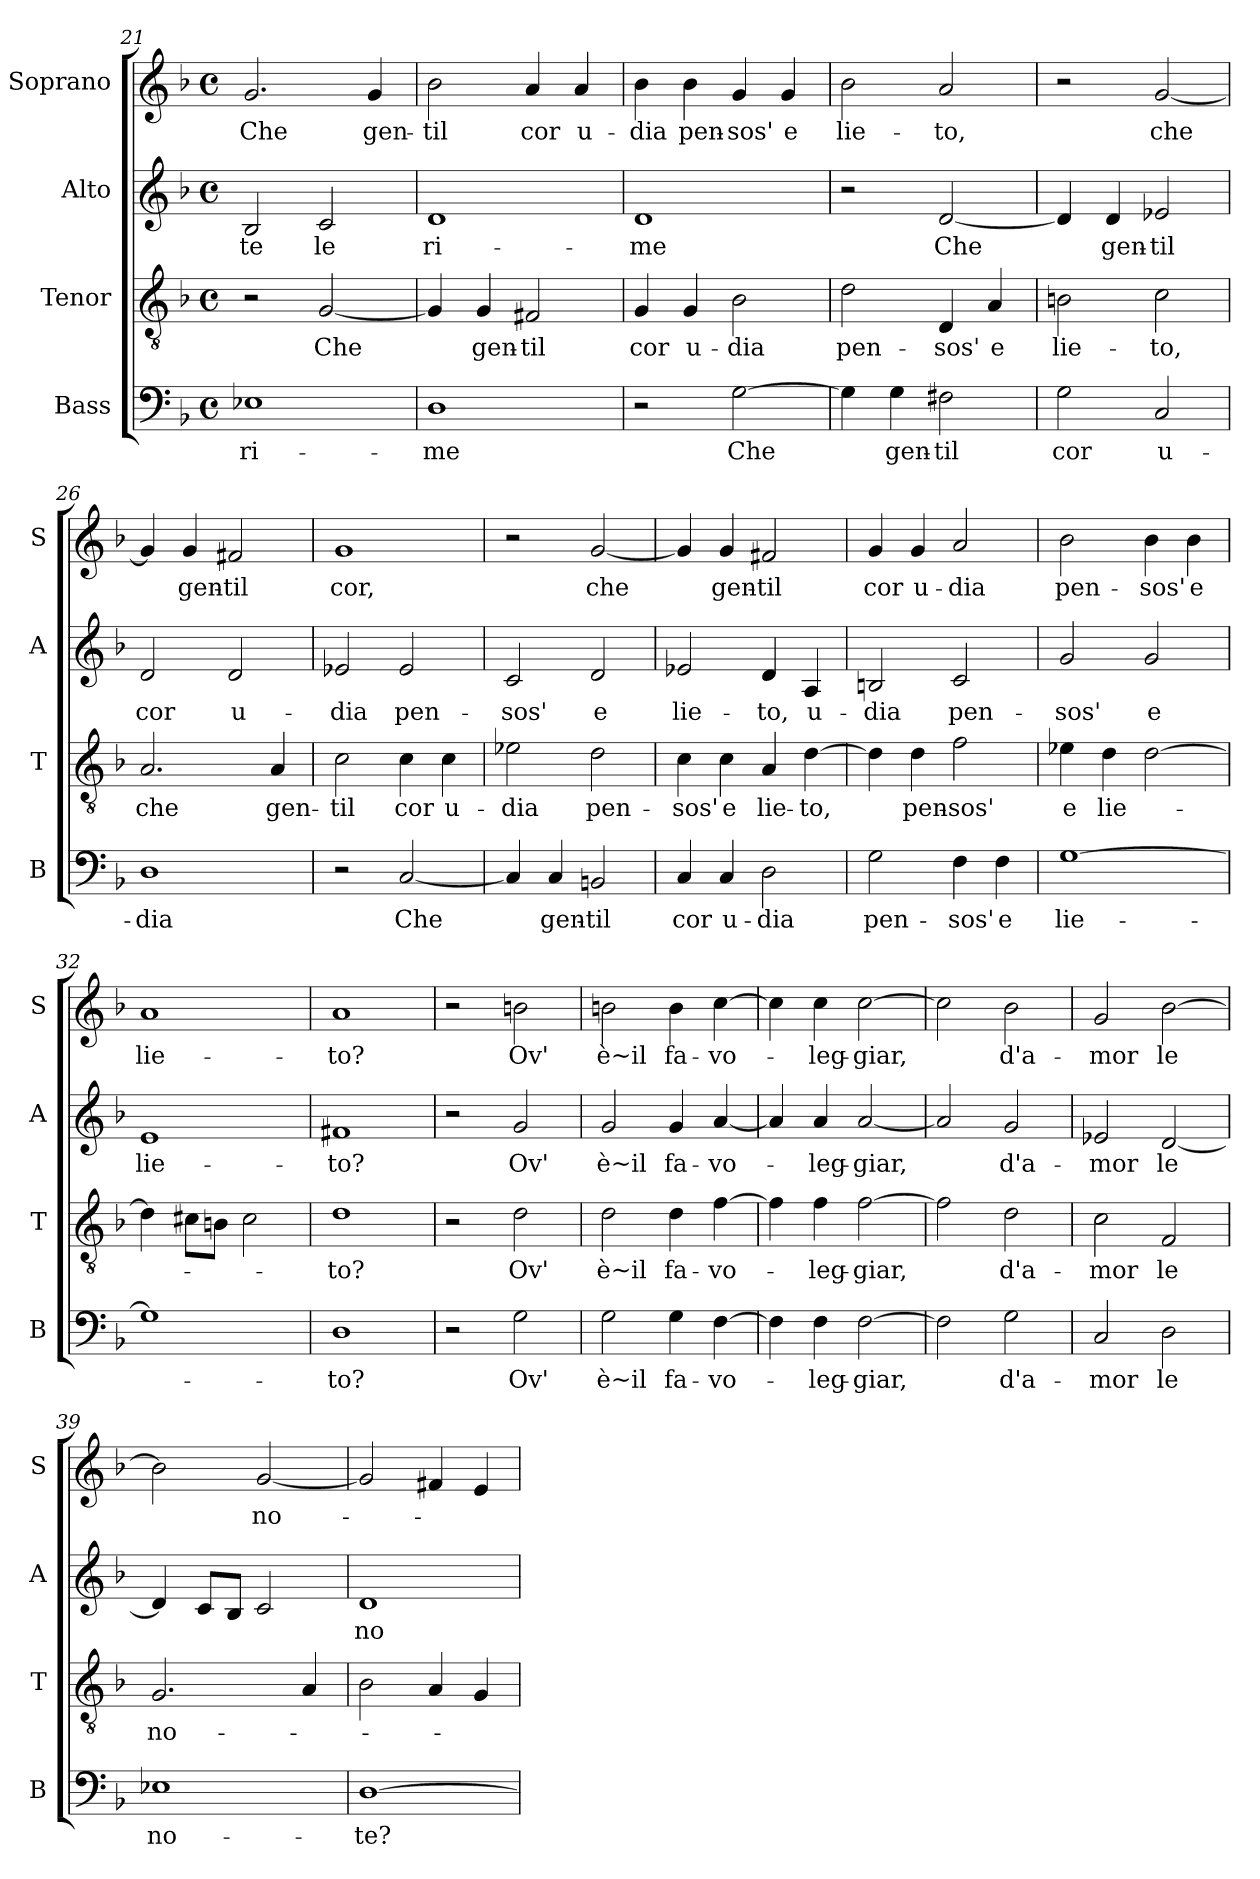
**kern	**text	**kern	**text	**kern	**text	**kern	**text
*part4	*part4	*part3	*part3	*part2	*part2	*part1	*part1
*staff4	*staff4	*staff3	*staff3	*staff2	*staff2	*staff1	*staff1
*I"Bass	*	*I"Tenor	*	*I"Alto	*	*I"Soprano	*
*I'B	*	*I'T	*	*I'A	*	*I'S	*
*clefF4	*	*clefGv2	*	*clefG2	*	*clefG2	*
*k[b-]	*	*k[b-]	*	*k[b-]	*	*k[b-]	*
*F:	*	*F:	*	*F:	*	*F:	*
*M4/4	*	*M4/4	*	*M4/4	*	*M4/4	*
*met(c)	*	*met(c)	*	*met(c)	*	*met(c)	*
=21	=21	=21	=21	=21	=21	=21	=21
!	!LO:LY:b	!	!	!	!LO:LY:b	!	!LO:LY:b
1E-X	ri-	2r	.	2B-/	-te	2.g/	Che
!	!	!	!LO:LY:b	!	!LO:LY:b	!	!
.	.	[2G/	Che	2c/	le	.	.
!	!	!	!	!	!	!	!LO:LY:b
.	.	.	.	.	.	4g/	gen-
=22	=22	=22	=22	=22	=22	=22	=22
!	!LO:LY:b	!	!	!	!LO:LY:b	!	!LO:LY:b
1D	-me	4G/]	.	1d	ri-	2b-\	-til
!	!	!	!LO:LY:b	!	!	!	!
.	.	4G/	gen-	.	.	.	.
!	!	!	!LO:LY:b	!	!	!	!LO:LY:b
.	.	2F#X/	-til	.	.	4a/	cor
!	!	!	!	!	!	!	!LO:LY:b
.	.	.	.	.	.	4a/	u-
=23	=23	=23	=23	=23	=23	=23	=23
!	!	!	!LO:LY:b	!	!LO:LY:b	!	!LO:LY:b
2r	.	4G/	cor	1d	-me	4b-\	-dia
!	!	!	!LO:LY:b	!	!	!	!LO:LY:b
.	.	4G/	u-	.	.	4b-\	pen-
!	!LO:LY:b	!	!LO:LY:b	!	!	!	!LO:LY:b
[2G\	Che	2B-\	-dia	.	.	4g/	-sos'
!	!	!	!	!	!	!	!LO:LY:b
.	.	.	.	.	.	4g/	e
=24	=24	=24	=24	=24	=24	=24	=24
!	!	!	!LO:LY:b	!	!	!	!LO:LY:b
4G\]	.	2d\	pen-	2r	.	2b-\	lie-
!	!LO:LY:b	!	!	!	!	!	!
4G\	gen-	.	.	.	.	.	.
!	!LO:LY:b	!	!LO:LY:b	!	!LO:LY:b	!	!LO:LY:b
2F#X\	-til	4D/	-sos'	[2d/	Che	2a/	-to,
!	!	!	!LO:LY:b	!	!	!	!
.	.	4A/	e	.	.	.	.
=25	=25	=25	=25	=25	=25	=25	=25
!	!LO:LY:b	!	!LO:LY:b	!	!	!	!
2G\	cor	2Bn\	lie-	4d/]	.	2r	.
!	!	!	!	!	!LO:LY:b	!	!
.	.	.	.	4d/	gen-	.	.
!	!LO:LY:b	!	!LO:LY:b	!	!LO:LY:b	!	!LO:LY:b
2C/	u-	2c\	-to,	2e-X/	-til	[2g/	che
!!LO:LB:g=z
=26	=26	=26	=26	=26	=26	=26	=26
!	!LO:LY:b	!	!LO:LY:b	!	!LO:LY:b	!	!
1D	-dia	2.A/	che	2d/	cor	4g/]	.
!	!	!	!	!	!	!	!LO:LY:b
.	.	.	.	.	.	4g/	gen-
!	!	!	!	!	!LO:LY:b	!	!LO:LY:b
.	.	.	.	2d/	u-	2f#X/	-til
!	!	!	!LO:LY:b	!	!	!	!
.	.	4A/	gen-	.	.	.	.
=27	=27	=27	=27	=27	=27	=27	=27
!	!	!	!LO:LY:b	!	!LO:LY:b	!	!LO:LY:b
2r	.	2c\	-til	2e-X/	-dia	1g	cor,
!	!LO:LY:b	!	!LO:LY:b	!	!LO:LY:b	!	!
[2C/	Che	4c\	cor	2e-/	pen-	.	.
!	!	!	!LO:LY:b	!	!	!	!
.	.	4c\	u-	.	.	.	.
=28	=28	=28	=28	=28	=28	=28	=28
!	!	!	!LO:LY:b	!	!LO:LY:b	!	!
4C/]	.	2e-X\	-dia	2c/	-sos'	2r	.
!	!LO:LY:b	!	!	!	!	!	!
4C/	gen-	.	.	.	.	.	.
!	!LO:LY:b	!	!LO:LY:b	!	!LO:LY:b	!	!LO:LY:b
2BBn/	-til	2d\	pen-	2d/	e	[2g/	che
=29	=29	=29	=29	=29	=29	=29	=29
!	!LO:LY:b	!	!LO:LY:b	!	!LO:LY:b	!	!
4C/	cor	4c\	-sos'	2e-X/	lie-	4g/]	.
!	!LO:LY:b	!	!LO:LY:b	!	!	!	!LO:LY:b
4C/	u-	4c\	e	.	.	4g/	gen-
!	!LO:LY:b	!	!LO:LY:b	!	!LO:LY:b	!	!LO:LY:b
2D\	-dia	4A/	lie-	4d/	-to,	2f#X/	-til
!	!	!	!LO:LY:b	!	!LO:LY:b	!	!
.	.	[4d\	-to,	4A/	u-	.	.
=30	=30	=30	=30	=30	=30	=30	=30
!	!LO:LY:b	!	!	!	!LO:LY:b	!	!LO:LY:b
2G\	pen-	4d\]	.	2Bn/	-dia	4g/	cor
!	!	!	!LO:LY:b	!	!	!	!LO:LY:b
.	.	4d\	pen-	.	.	4g/	u-
!	!LO:LY:b	!	!LO:LY:b	!	!LO:LY:b	!	!LO:LY:b
4F\	-sos'	2f\	-sos'	2c/	pen-	2a/	-dia
!	!LO:LY:b	!	!	!	!	!	!
4F\	e	.	.	.	.	.	.
=31	=31	=31	=31	=31	=31	=31	=31
!	!LO:LY:b	!	!LO:LY:b	!	!LO:LY:b	!	!LO:LY:b
[1G	lie-	4e-X\	e	2g/	-sos'	2b-\	pen-
!	!	!	!LO:LY:b	!	!	!	!
.	.	4d\	lie-	.	.	.	.
!	!	!	!	!	!LO:LY:b	!	!LO:LY:b
.	.	[2d\	.	2g/	e	4b-\	-sos'
!	!	!	!	!	!	!	!LO:LY:b
.	.	.	.	.	.	4b-\	e
!!LO:LB:g=z
=32	=32	=32	=32	=32	=32	=32	=32
!	!	!	!	!	!LO:LY:b	!	!LO:LY:b
1G]	.	4d\]	.	1e	lie-	1a	lie-
.	.	8c#X\L	.	.	.	.	.
.	.	8Bn\J	.	.	.	.	.
.	.	2c#\	.	.	.	.	.
=33	=33	=33	=33	=33	=33	=33	=33
!	!LO:LY:b	!	!LO:LY:b	!	!LO:LY:b	!	!LO:LY:b
1D	-to?	1d	-to?	1f#X	-to?	1a	-to?
=34	=34	=34	=34	=34	=34	=34	=34
2r	.	2r	.	2r	.	2r	.
!	!LO:LY:b	!	!LO:LY:b	!	!LO:LY:b	!	!LO:LY:b
2G\	Ov'	2d\	Ov'	2g/	Ov'	2bn\	Ov'
=35	=35	=35	=35	=35	=35	=35	=35
!	!LO:LY:b	!	!LO:LY:b	!	!LO:LY:b	!	!LO:LY:b
2G\	è~il	2d\	è~il	2g/	è~il	2bn\	è~il
!	!LO:LY:b	!	!LO:LY:b	!	!LO:LY:b	!	!LO:LY:b
4G\	fa-	4d\	fa-	4g/	fa-	4b\	fa-
!	!LO:LY:b	!	!LO:LY:b	!	!LO:LY:b	!	!LO:LY:b
[4F\	-vo-	[4f\	-vo-	[4a/	-vo-	[4cc\	-vo-
=36	=36	=36	=36	=36	=36	=36	=36
4F\]	.	4f\]	.	4a/]	.	4cc\]	.
!	!LO:LY:b	!	!LO:LY:b	!	!LO:LY:b	!	!LO:LY:b
4F\	-leg-	4f\	-leg-	4a/	-leg-	4cc\	-leg-
!	!LO:LY:b	!	!LO:LY:b	!	!LO:LY:b	!	!LO:LY:b
[2F\	-giar,	[2f\	-giar,	[2a/	-giar,	[2cc\	-giar,
=37	=37	=37	=37	=37	=37	=37	=37
2F\]	.	2f\]	.	2a/]	.	2cc\]	.
!	!LO:LY:b	!	!LO:LY:b	!	!LO:LY:b	!	!LO:LY:b
2G\	d'a-	2d\	d'a-	2g/	d'a-	2b-\	d'a-
=38	=38	=38	=38	=38	=38	=38	=38
!	!LO:LY:b	!	!LO:LY:b	!	!LO:LY:b	!	!LO:LY:b
2C/	-mor	2c\	-mor	2e-X/	-mor	2g/	-mor
!	!LO:LY:b	!	!LO:LY:b	!	!LO:LY:b	!	!LO:LY:b
2D\	le	2F/	le	[2d/	le	[2b-\	le
!!LO:PB:g=z
=39	=39	=39	=39	=39	=39	=39	=39
!	!LO:LY:b	!	!LO:LY:b	!	!	!	!
1E-X	no-	2.G/	no-	4d/]	.	2b-\]	.
.	.	.	.	8c/L	.	.	.
.	.	.	.	8B-/J	.	.	.
!	!	!	!	!	!	!	!LO:LY:b
.	.	.	.	2c/	.	[2g/	no-
.	.	4A/	.	.	.	.	.
=40	=40	=40	=40	=40	=40	=40	=40
!	!LO:LY:b	!	!	!	!LO:LY:b	!	!
[1D	-te?	2B-\	.	1d	no-	2g/]	.
.	.	4A/	.	.	.	4f#X/	.
.	.	4G/	.	.	.	4e/	.
=	=	=	=	=	=	=	=
*-	*-	*-	*-	*-	*-	*-	*-
